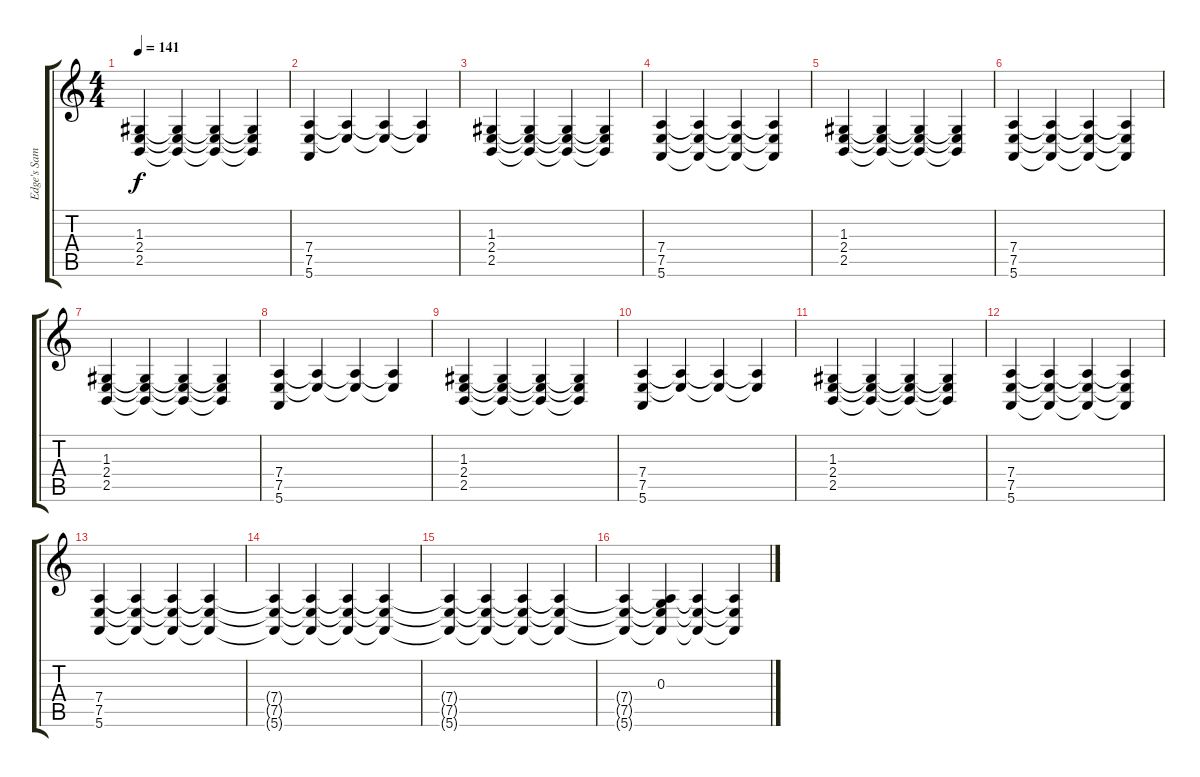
\track ("Edge's Sampler I" "Edge's Sam") {instrument stringensemble1}
\staff {score tabs}
\tuning (E4 B3 G3 D3 A2 E2) {hide}
\ts (4 4)
\tempo 141
\clef g2
\ks c
(1.3 2.4 2.5).4{dy f} (1.3{t} 2.4{t} 2.5{t}).4 (1.3{t} 2.4{t} 2.5{t}).4 (1.3{t} 2.4{t} 2.5{t}).4 |
(7.4 7.5 5.6).4 (7.4{t} 7.5{t}).4 (7.4{t} 7.5{t}).4 (7.4{t} 7.5{t}).4 |
(1.3 2.4 2.5).4 (1.3{t} 2.4{t} 2.5{t}).4 (1.3{t} 2.4{t} 2.5{t}).4 (1.3{t} 2.4{t} 2.5{t}).4 |
(7.4 7.5 5.6).4 (7.4{t} 7.5{t} 5.6{t}).4 (7.4{t} 7.5{t} 5.6{t}).4 (7.4{t} 7.5{t} 5.6{t}).4 |
(1.3 2.4 2.5).4 (1.3{t} 2.4{t} 2.5{t}).4 (1.3{t} 2.4{t} 2.5{t}).4 (1.3{t} 2.4{t} 2.5{t}).4 |
(7.4 7.5 5.6).4 (7.4{t} 7.5{t} 5.6{t}).4 (7.4{t} 7.5{t} 5.6{t}).4 (7.4{t} 7.5{t} 5.6{t}).4 |
(1.3 2.4 2.5).4 (1.3{t} 2.4{t} 2.5{t}).4 (1.3{t} 2.4{t} 2.5{t}).4 (1.3{t} 2.4{t} 2.5{t}).4 |
(7.4 7.5 5.6).4 (7.4{t} 7.5{t}).4 (7.4{t} 7.5{t}).4 (7.4{t} 7.5{t}).4 |
(1.3 2.4 2.5).4 (1.3{t} 2.4{t} 2.5{t}).4 (1.3{t} 2.4{t} 2.5{t}).4 (1.3{t} 2.4{t} 2.5{t}).4 |
(7.4 7.5 5.6).4 (7.4{t} 7.5{t}).4 (7.4{t} 7.5{t}).4 (7.4{t} 7.5{t}).4 |
(1.3 2.4 2.5).4 (1.3{t} 2.4{t} 2.5{t}).4 (1.3{t} 2.4{t} 2.5{t}).4 (1.3{t} 2.4{t} 2.5{t}).4 |
(7.4 7.5 5.6).4 (7.4{t} 7.5{t} 5.6{t}).4 (7.4{t} 7.5{t} 5.6{t}).4 (7.4{t} 7.5{t} 5.6{t}).4 |
(7.4 7.5 5.6).4 (7.4{t} 7.5{t} 5.6{t}).4 (7.4{t} 7.5{t} 5.6{t}).4 (7.4{t} 7.5{t} 5.6{t}).4 |
(7.4{t} 7.5{t} 5.6{t}).4 (7.4{t} 7.5{t} 5.6{t}).4 (7.4{t} 7.5{t} 5.6{t}).4 (7.4{t} 7.5{t} 5.6{t}).4 |
(7.4{t} 7.5{t} 5.6{t}).4 (7.4{t} 7.5{t} 5.6{t}).4 (7.4{t} 7.5{t} 5.6{t}).4 (7.4{t} 7.5{t} 5.6{t}).4 |
(7.4{t} 7.5{t} 5.6{t}).4 (0.3 7.4{t} 7.5{t} 5.6{t}).4 (7.4{t} 7.5{t} 5.6{t}).4 (7.4{t} 7.5{t} 5.6{t}).4
